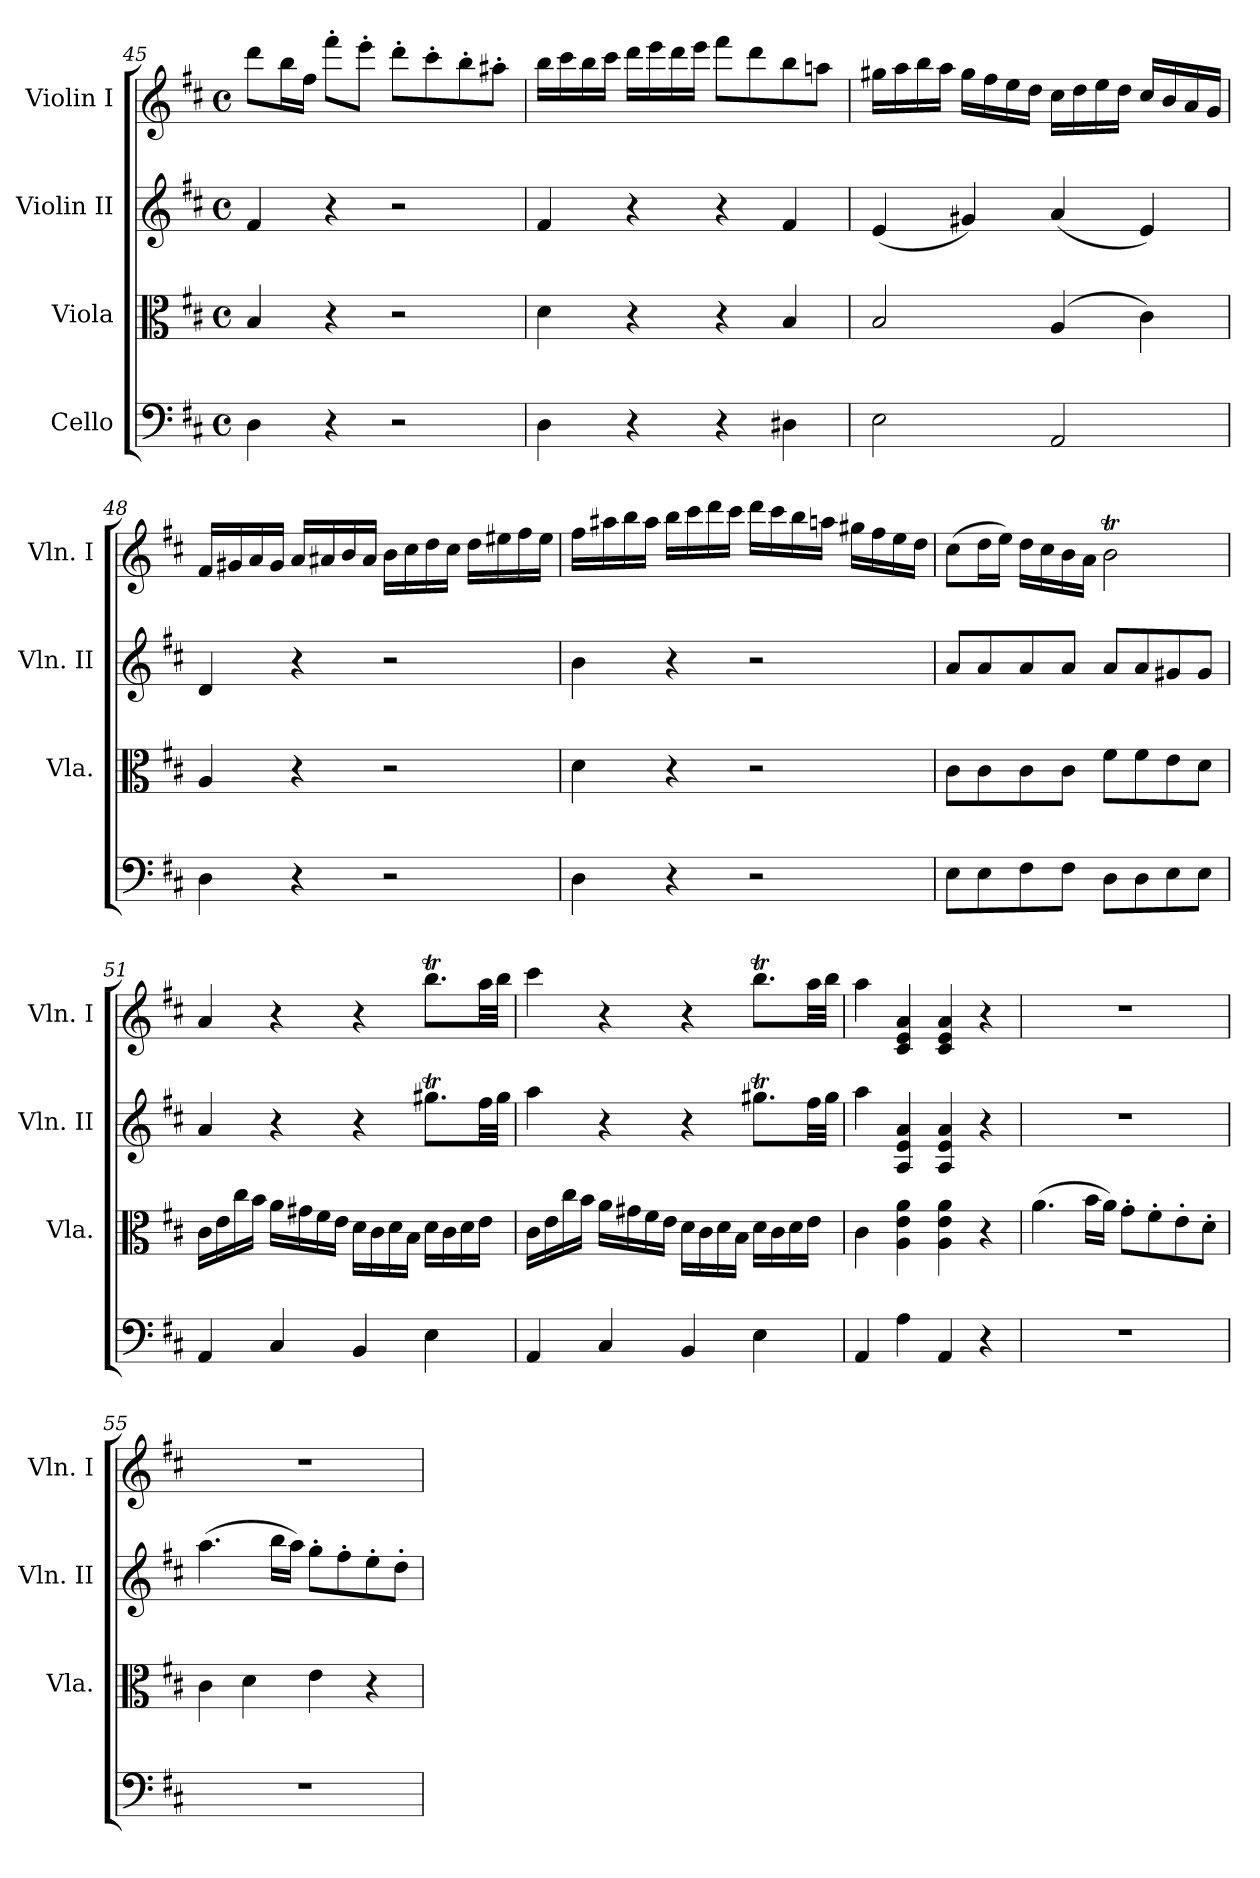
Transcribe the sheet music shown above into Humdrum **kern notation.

**kern	**kern	**kern	**kern
*part4	*part3	*part2	*part1
*staff4	*staff3	*staff2	*staff1
*I"Cello	*I"Viola	*I"Violin II	*I"Violin I
*	*I'Vla.	*I'Vln. II	*I'Vln. I
*clefF4	*clefC3	*clefG2	*clefG2
*k[f#c#]	*k[f#c#]	*k[f#c#]	*k[f#c#]
*D:	*D:	*D:	*D:
*M4/4	*M4/4	*M4/4	*M4/4
*met(c)	*met(c)	*met(c)	*met(c)
=45	=45	=45	=45
4D	4B	4f#	8dddL
.	.	.	16bbL
.	.	.	16ff#JJ
4r	4r	4r	8fff#'L
.	.	.	8eee'J
2r	2r	2r	8ddd'L
.	.	.	8ccc#'
.	.	.	8bb'
.	.	.	8aa#X'J
=46	=46	=46	=46
4D	4d	4f#	16bbLL
.	.	.	16ccc#
.	.	.	16bb
.	.	.	16ccc#JJ
4r	4r	4r	16dddLL
.	.	.	16eee
.	.	.	16ddd
.	.	.	16eeeJJ
4r	4r	4r	8fff#L
.	.	.	8ddd
4D#X	4B	4f#	8bb
.	.	.	8aanJ
=47	=47	=47	=47
2E	2B	(4e	16gg#XLL
.	.	.	16aa
.	.	.	16bb
.	.	.	16aaJJ
.	.	4g#X)	16gg#LL
.	.	.	16ff#
.	.	.	16ee
.	.	.	16ddJJ
2AA	(4A	(4a	16cc#LL
.	.	.	16dd
.	.	.	16ee
.	.	.	16ddJJ
.	4c#)	4e)	16cc#LL
.	.	.	16b
.	.	.	16a
.	.	.	16gJJ
=48	=48	=48	=48
4D	4A	4d	16f#LL
.	.	.	16g#X
.	.	.	16a
.	.	.	16g#JJ
4r	4r	4r	16aLL
.	.	.	16a#X
.	.	.	16b
.	.	.	16a#JJ
2r	2r	2r	16bLL
.	.	.	16cc#
.	.	.	16dd
.	.	.	16cc#JJ
.	.	.	16ddLL
.	.	.	16ee#X
.	.	.	16ff#
.	.	.	16ee#JJ
=49	=49	=49	=49
4D	4d	4b	16ff#LL
.	.	.	16aa#X
.	.	.	16bb
.	.	.	16aa#JJ
4r	4r	4r	16bbLL
.	.	.	16ccc#
.	.	.	16ddd
.	.	.	16ccc#JJ
2r	2r	2r	16dddLL
.	.	.	16ccc#
.	.	.	16bb
.	.	.	16aanJJ
.	.	.	16gg#XLL
.	.	.	16ff#
.	.	.	16ee
.	.	.	16ddJJ
=50	=50	=50	=50
8EL	8c#L	8aL	(8cc#L
8E	8c#	8a	16ddL
.	.	.	16eeJJ)
8F#	8c#	8a	16ddLL
.	.	.	16cc#
8F#J	8c#J	8aJ	16b
.	.	.	16aJJ
8DL	8f#L	8aL	2bT
8D	8f#	8a	.
8E	8e	8g#X	.
8EJ	8dJ	8g#J	.
=51	=51	=51	=51
4AA	16c#LL	4a	4a
.	16e	.	.
.	16cc#	.	.
.	16bJJ	.	.
4C#	16aLL	4r	4r
.	16g#X	.	.
.	16f#	.	.
.	16eJJ	.	.
4BB	16dLL	4r	4r
.	16c#	.	.
.	16d	.	.
.	16BJJ	.	.
4E	16dLL	8.gg#XtL	8.bbTL
.	16c#	.	.
.	16d	.	.
.	16eJJ	32ff#LL	32aaLL
.	.	32gg#JJJ	32bbJJJ
=52	=52	=52	=52
4AA	16c#LL	4aa	4ccc#
.	16e	.	.
.	16cc#	.	.
.	16bJJ	.	.
4C#	16aLL	4r	4r
.	16g#X	.	.
.	16f#	.	.
.	16eJJ	.	.
4BB	16dLL	4r	4r
.	16c#	.	.
.	16d	.	.
.	16BJJ	.	.
4E	16dLL	8.gg#XtL	8.bbTL
.	16c#	.	.
.	16d	.	.
.	16eJJ	32ff#LL	32aaLL
.	.	32gg#JJJ	32bbJJJ
=53	=53	=53	=53
4AA	4c#	4aa	4aa
4A	4A 4e 4a	4A 4e 4a	4c# 4e 4a
4AA	4A 4e 4a	4A 4e 4a	4c# 4e 4a
4r	4r	4r	4r
=54	=54	=54	=54
1r	(4.a	1r	1r
.	16bLL	.	.
.	16aJJ)	.	.
.	8g'L	.	.
.	8f#'	.	.
.	8e'	.	.
.	8d'J	.	.
=55	=55	=55	=55
1r	4c#	(4.aa	1r
.	4d	.	.
.	.	16bbLL	.
.	.	16aaJJ)	.
.	4e	8gg'L	.
.	.	8ff#'	.
.	4r	8ee'	.
.	.	8dd'J	.
=	=	=	=
*-	*-	*-	*-
